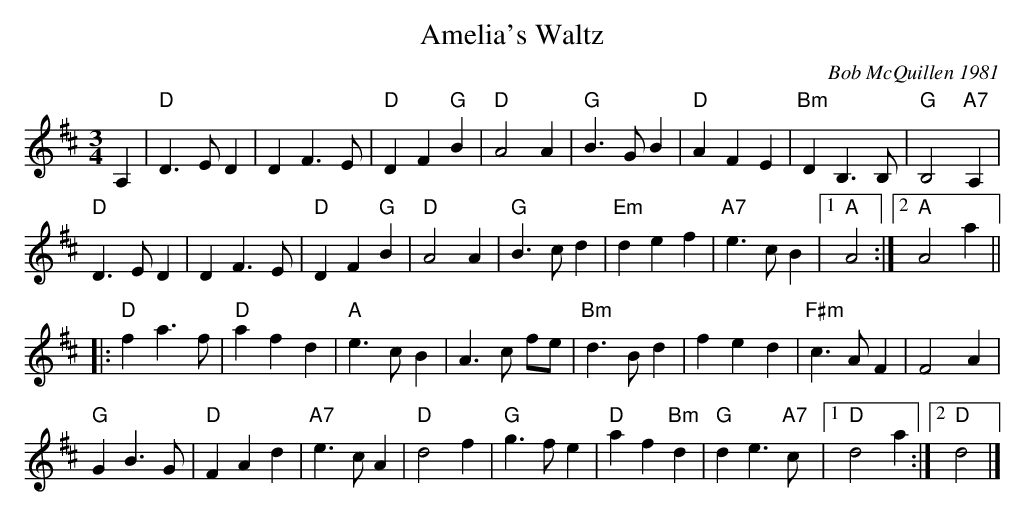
X:1
T: Amelia's Waltz
C: Bob McQuillen 1981
M: 3/4
L: 1/8
K: D
A,2 | "D"D3 E D2 | D2 F3 E | "D"D2 F2 "G"B2 | "D"A4 A2 |\
"G"B3 G B2 | "D"A2 F2 E2 | "Bm"D2 B,3 B, | "G"B,4 "A7"A,2 |
"D"D3 E D2 | D2 F3 E | "D"D2 F2 "G"B2 | "D"A4 A2 | \
"G"B3 c d2 | "Em"d2 e2 f2 | "A7"e3 c B2 |1 "A"A4 :|2"A"A4a2||
|:"D"f2 a3 f | "D"a2 f2 d2 | "A"e3 c B2 | A3 c fe | \
"Bm"d3 B d2 | f2 e2 d2 | "F#m"c3 A F2 | F4 A2 |
 "G"G2 B3 G | "D"F2 A2 d2 | "A7"e3c A2 | "D"d4 f2 |\
"G"g3 f e2 | "D"a2 f2 "Bm"d2 | "G"d2 e3"A7"c |1 "D"d4 a2 :|2"D"d4|]
